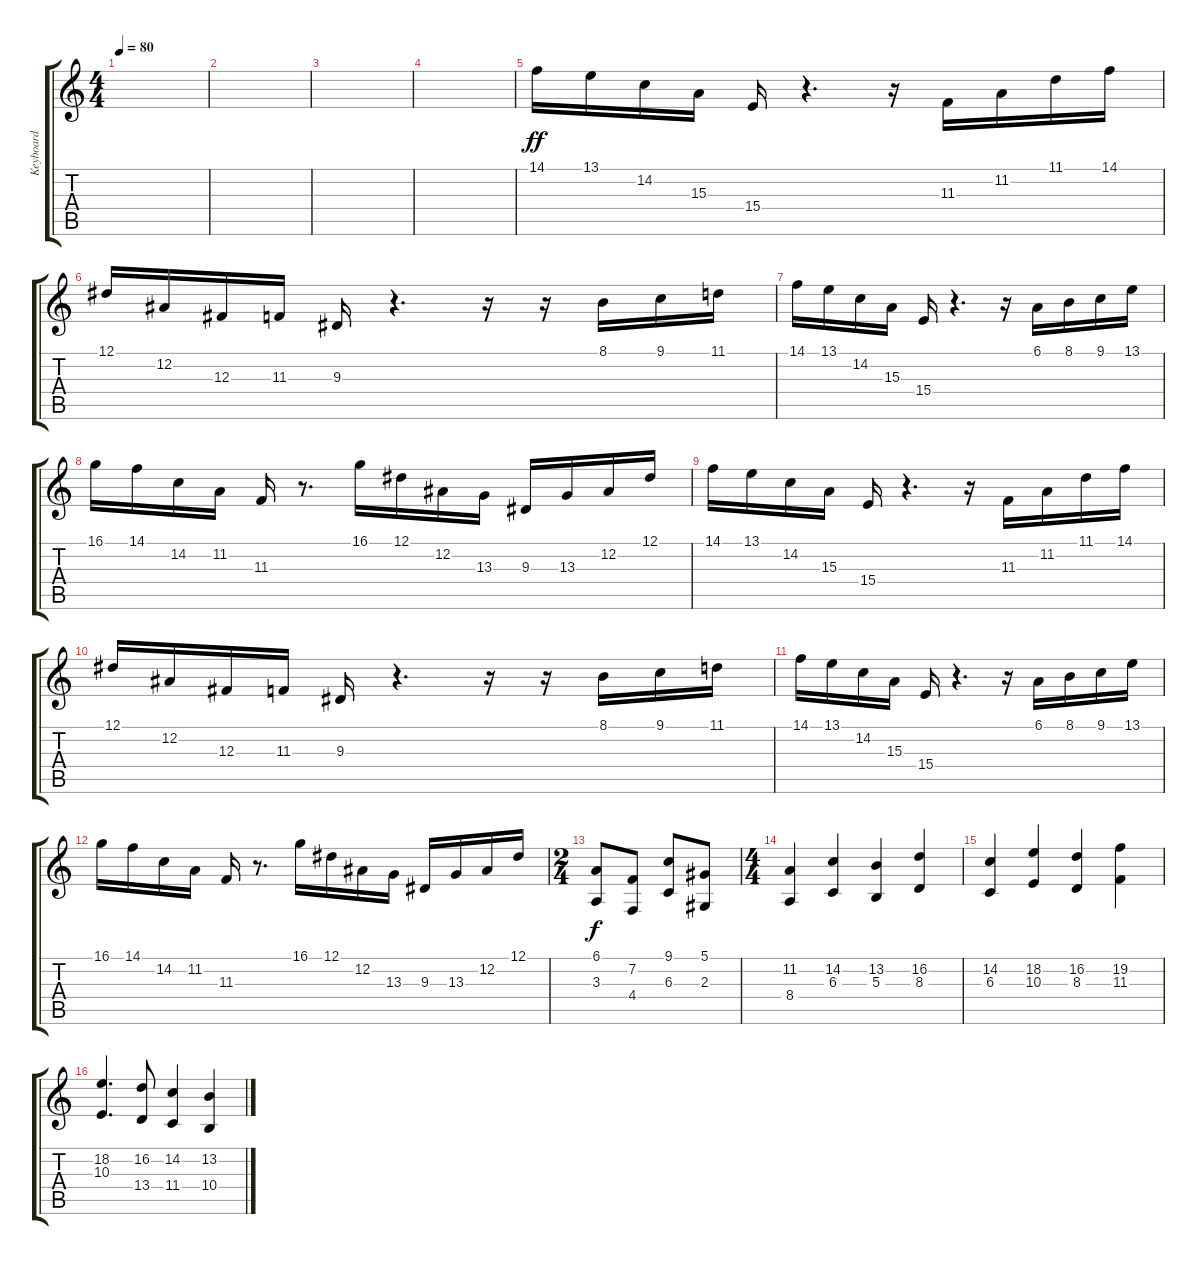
\track ("Keyboard" "Keyboard") {instrument stringensemble1}
\staff {score tabs}
\tuning (Eb4 Bb3 Gb3 Db3 Ab2 Eb2) {hide}
\ts (4 4)
\tempo 80
\clef g2
\ks c
|
|
|
|
14.1.16{dy ff} 13.1.16 14.2.16 15.3.16 15.4.16 r.4{d} r.16 11.3.16 11.2.16 11.1.16 14.1.16 |
12.1.16 12.2.16 12.3.16 11.3.16 9.3.16 r.4{d} r.16 r.16 8.1.16 9.1.16 11.1.16 |
14.1.16 13.1.16 14.2.16 15.3.16 15.4.16 r.4{d} r.16 6.1.16 8.1.16 9.1.16 13.1.16 |
16.1.16 14.1.16 14.2.16 11.2.16 11.3.16 r.8{d} 16.1.16 12.1.16 12.2.16 13.3.16 9.3.16 13.3.16 12.2.16 12.1.16 |
14.1.16 13.1.16 14.2.16 15.3.16 15.4.16 r.4{d} r.16 11.3.16 11.2.16 11.1.16 14.1.16 |
12.1.16 12.2.16 12.3.16 11.3.16 9.3.16 r.4{d} r.16 r.16 8.1.16 9.1.16 11.1.16 |
14.1.16 13.1.16 14.2.16 15.3.16 15.4.16 r.4{d} r.16 6.1.16 8.1.16 9.1.16 13.1.16 |
16.1.16 14.1.16 14.2.16 11.2.16 11.3.16 r.8{d} 16.1.16 12.1.16 12.2.16 13.3.16 9.3.16 13.3.16 12.2.16 12.1.16 |
\ts (2 4)
(6.1 3.3).8{dy f} (7.2 4.4).8 (9.1 6.3).8 (5.1 2.3).8 |
\ts (4 4)
(11.2 8.4).4 (14.2 6.3).4 (13.2 5.3).4 (16.2 8.3).4 |
(14.2 6.3).4 (18.2 10.3).4 (16.2 8.3).4 (19.2 11.3).4 |
(18.2 10.3).4{d} (16.2 13.4).8 (14.2 11.4).4 (13.2 10.4).4
